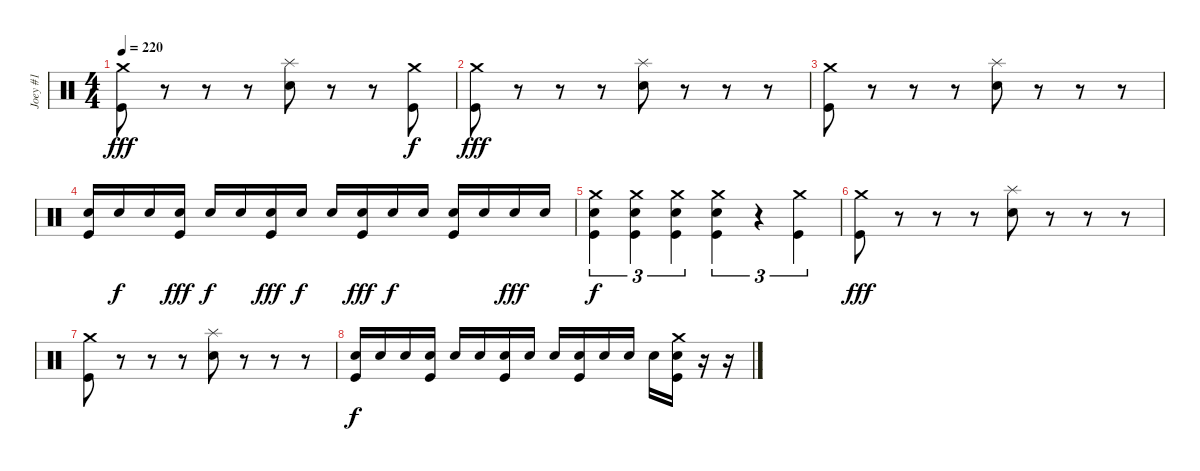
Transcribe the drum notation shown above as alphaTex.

\track ("Joey #1" "Joey #1") {instrument percussion}
\staff {score}
\articulation defaults
\ts (4 4)
\tempo 220
\clef neutral
\ks c
("Crash medium (hit)" "Kick (hit)").8{dy fff} r.8 r.8 r.8 ("Electric Snare (hit)" "Splash (hit)").8 r.8 r.8 ("Crash medium (hit)" "Kick (hit)").8{dy f} |
("Crash medium (hit)" "Kick (hit)").8{dy fff} r.8 r.8 r.8 ("Electric Snare (hit)" "Splash (hit)").8 r.8 r.8 r.8 |
("Crash medium (hit)" "Kick (hit)").8 r.8 r.8 r.8 ("Electric Snare (hit)" "Splash (hit)").8 r.8 r.8 r.8 |
("Kick (hit)" "Electric Snare (hit)").16 "Electric Snare (hit)".16{dy f} "Electric Snare (hit)".16 ("Kick (hit)" "Electric Snare (hit)").16{dy fff} "Electric Snare (hit)".16{dy f} "Electric Snare (hit)".16 ("Kick (hit)" "Electric Snare (hit)").16{dy fff} "Electric Snare (hit)".16{dy f} "Electric Snare (hit)".16 ("Kick (hit)" "Electric Snare (hit)").16{dy fff} "Electric Snare (hit)".16{dy f} "Electric Snare (hit)".16 ("Kick (hit)" "Electric Snare (hit)").16 "Electric Snare (hit)".16 "Electric Snare (hit)".16{dy fff} "Electric Snare (hit)".16 |
("Kick (hit)" "Electric Snare (hit)" "Crash medium (hit)").4{tu (3 2) dy f} ("Kick (hit)" "Electric Snare (hit)" "Crash medium (hit)").4{tu (3 2)} ("Kick (hit)" "Electric Snare (hit)" "Crash medium (hit)").4{tu (3 2)} ("Kick (hit)" "Electric Snare (hit)" "Crash medium (hit)").4{tu (3 2)} r.4{tu (3 2)} ("Crash medium (hit)" "Kick (hit)").4{tu (3 2)} |
("Crash medium (hit)" "Kick (hit)").8{dy fff} r.8 r.8 r.8 ("Electric Snare (hit)" "Splash (hit)").8 r.8 r.8 r.8 |
("Crash medium (hit)" "Kick (hit)").8 r.8 r.8 r.8 ("Electric Snare (hit)" "Splash (hit)").8 r.8 r.8 r.8 |
("Kick (hit)" "Electric Snare (hit)").16{dy f} "Electric Snare (hit)".16 "Electric Snare (hit)".16 ("Kick (hit)" "Electric Snare (hit)").16 "Electric Snare (hit)".16 "Electric Snare (hit)".16 ("Kick (hit)" "Electric Snare (hit)").16 "Electric Snare (hit)".16 "Electric Snare (hit)".16 ("Kick (hit)" "Electric Snare (hit)").16 "Electric Snare (hit)".16 "Electric Snare (hit)".16 "Electric Snare (hit)".16 ("Crash medium (hit)" "Electric Snare (hit)" "Kick (hit)").16 r.16 r.16
